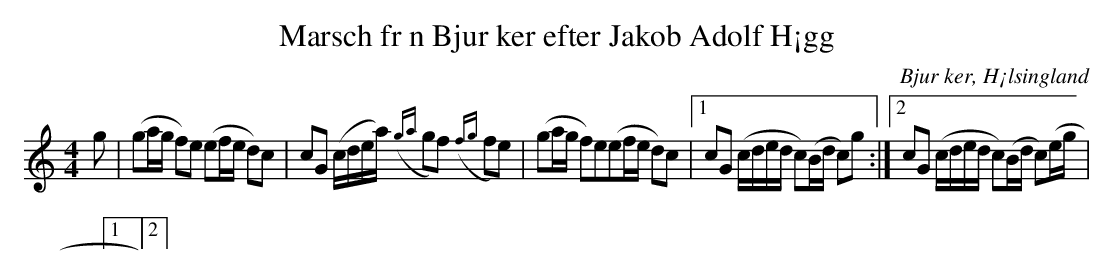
X:1
T: Marsch fr n Bjur ker efter Jakob Adolf H¡gg
O: Bjur ker, H¡lsingland
M: 4/4
L: 1/16
K: C
g2|(g2ag f2)e2 (e2fe d2)c2|c2G2 (cdea) ({ga}g2f2) ({fg}f2e2)|(g2ag f2)e2(e2fe d2)c2|1 c2G2 (cded c2)(Bd c2)g2:|2 c2G2 (cded c2)(Bd c2)(eg|
|:|||:|1|2|
